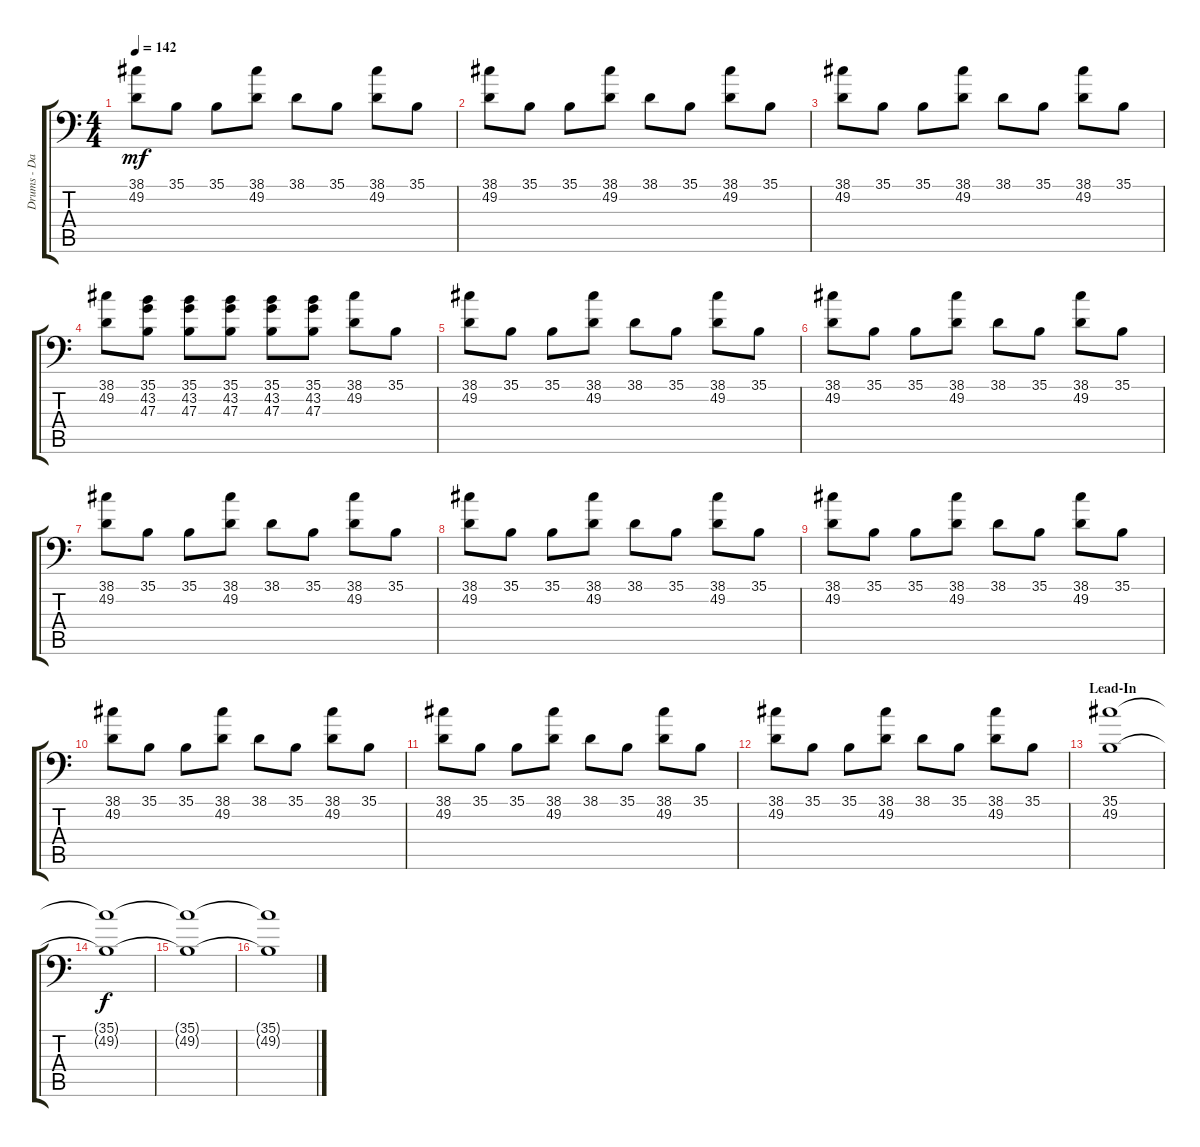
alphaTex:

\track ("Drums - Dan Flint" "Drums - Da") {instrument acousticgrandpiano}
\staff {score tabs}
\tuning (C-1 C-1 C-1 C-1 C-1 C-1) {hide}
\ts (4 4)
\tempo 142
\clef f4
\ks c
(38.1 49.2).8{dy mf} 35.1.8 35.1.8 (38.1 49.2).8 38.1.8 35.1.8 (38.1 49.2).8 35.1.8 |
(38.1 49.2).8 35.1.8 35.1.8 (38.1 49.2).8 38.1.8 35.1.8 (38.1 49.2).8 35.1.8 |
(38.1 49.2).8 35.1.8 35.1.8 (38.1 49.2).8 38.1.8 35.1.8 (38.1 49.2).8 35.1.8 |
(38.1 49.2).8 (35.1 43.2 47.3).8 (35.1 43.2 47.3).8 (35.1 43.2 47.3).8 (35.1 43.2 47.3).8 (35.1 43.2 47.3).8 (38.1 49.2).8 35.1.8 |
(38.1 49.2).8 35.1.8 35.1.8 (38.1 49.2).8 38.1.8 35.1.8 (38.1 49.2).8 35.1.8 |
(38.1 49.2).8 35.1.8 35.1.8 (38.1 49.2).8 38.1.8 35.1.8 (38.1 49.2).8 35.1.8 |
(38.1 49.2).8 35.1.8 35.1.8 (38.1 49.2).8 38.1.8 35.1.8 (38.1 49.2).8 35.1.8 |
(38.1 49.2).8 35.1.8 35.1.8 (38.1 49.2).8 38.1.8 35.1.8 (38.1 49.2).8 35.1.8 |
(38.1 49.2).8 35.1.8 35.1.8 (38.1 49.2).8 38.1.8 35.1.8 (38.1 49.2).8 35.1.8 |
(38.1 49.2).8 35.1.8 35.1.8 (38.1 49.2).8 38.1.8 35.1.8 (38.1 49.2).8 35.1.8 |
(38.1 49.2).8 35.1.8 35.1.8 (38.1 49.2).8 38.1.8 35.1.8 (38.1 49.2).8 35.1.8 |
(38.1 49.2).8 35.1.8 35.1.8 (38.1 49.2).8 38.1.8 35.1.8 (38.1 49.2).8 35.1.8 |
\section ("" "Lead-In")
(35.1 49.2).1 |
(35.1{t} 49.2{t}).1{dy f} |
(35.1{t} 49.2{t}).1 |
(35.1{t} 49.2{t}).1
